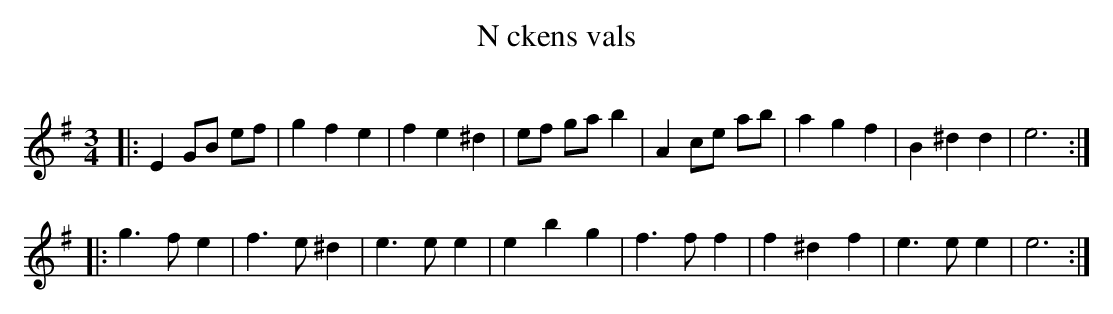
X:1
T:N ckens vals
O:
M:3/4
L:1/8
K:Em
|: E2 GB ef | g2 f2 e2 | f2 e2 ^d2 | ef ga b2 | A2 ce ab | a2 g2 f2 | B2 ^d2 d2 | e6 :||:
g3 f e2 | f3 e ^d2 | e3 e e2 | e2 b2 g2 | f3 f f2 | f2 ^d2 f2 | e3 e e2 | e6 :|
